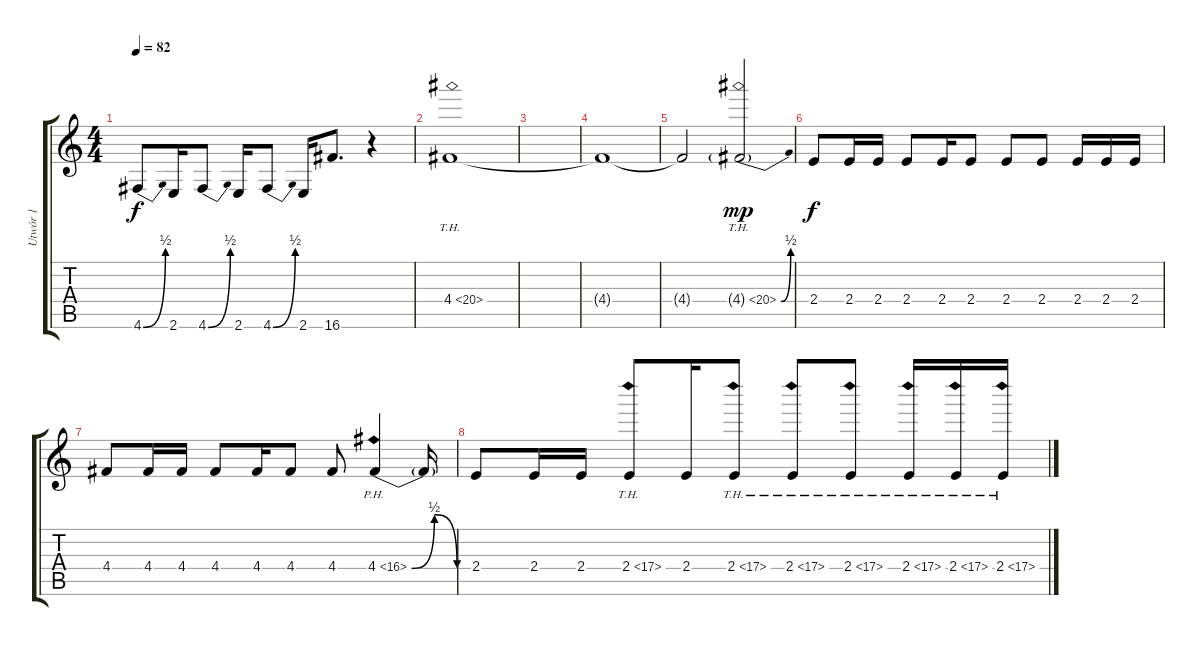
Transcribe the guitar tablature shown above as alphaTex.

\track ("Utwór 1" "Utwór 1") {instrument overdrivenguitar}
\staff {score tabs}
\tuning (E4 B3 G3 D3 A2 D2) {hide}
\ts (4 4)
\tempo 82
\clef g2
\ks c
4.6{be (bend 0 0 60 2)}.8{dy f} 2.6.16 4.6{be (bend 0 0 60 2)}.8 2.6.16 4.6{be (bend 0 0 60 2)}.8 2.6.16 16.6.8{d} r.4 |
4.4{th 16}.1 |
|
4.4{t}.1 |
4.4{t}.2 4.4{be (bend 0 0 60 2) th 16 g}.2{dy mp} |
2.4.8{dy f} 2.4.16 2.4.16 2.4.8 2.4.16 2.4.8 2.4.8 2.4.8 2.4.16 2.4.16 2.4.16 |
4.4.8 4.4.16 4.4.16 4.4.8 4.4.16 4.4.8 4.4.8 4.4{be (bendrelease 0 0 45 2 45 2 60 0) ph 12}.4 4.4{t}.16 |
2.4.8 2.4.16 2.4.16 2.4{th 15}.8 2.4.16 2.4{th 15}.8 2.4{th 15}.8 2.4{th 15}.8 2.4{th 15}.16 2.4{th 15}.16 2.4{th 15}.16
